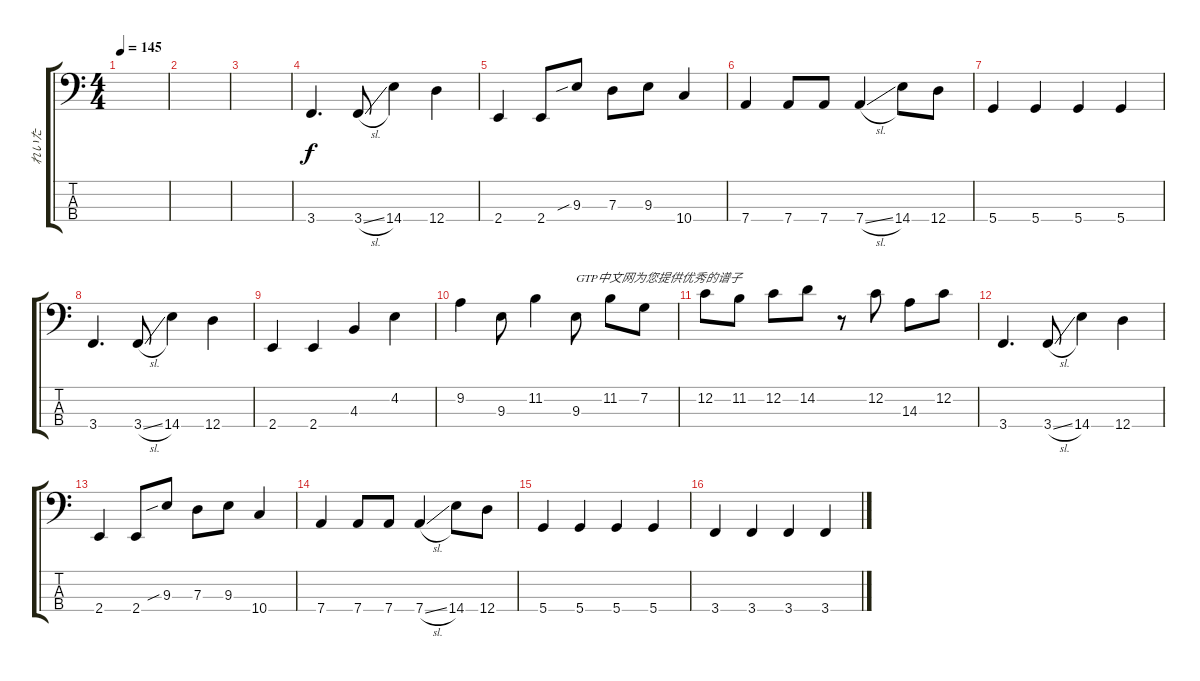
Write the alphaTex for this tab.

\track ("れいた" "れいた") {instrument electricbasspick}
\staff {score tabs}
\tuning (F2 C2 G1 D1) {hide}
\ts (4 4)
\tempo 145
\clef f4
\ks c
|
|
|
3.4.4{d} 3.4{sl}.8 14.4.4 12.4.4 |
2.4.4 2.4.8 9.3{sib}.8 7.3.8 9.3.8 10.4.4 |
7.4.4 7.4.8 7.4.8 7.4{sl}.4 14.4.8 12.4.8 |
5.4.4 5.4.4 5.4.4 5.4.4 |
3.4.4{d} 3.4{sl}.8 14.4.4 12.4.4 |
2.4.4 2.4.4 4.3.4 4.2.4 |
9.2.4 9.3.8 11.2.4 9.3.8{txt "GTP中文网为您提供优秀的谱子"} 11.2.8 7.2.8 |
12.2.8 11.2.8 12.2.8 14.2.8 r.8 12.2.8 14.3.8 12.2.8 |
3.4.4{d} 3.4{sl}.8 14.4.4 12.4.4 |
2.4.4 2.4.8 9.3{sib}.8 7.3.8 9.3.8 10.4.4 |
7.4.4 7.4.8 7.4.8 7.4{sl}.4 14.4.8 12.4.8 |
5.4.4 5.4.4 5.4.4 5.4.4 |
3.4.4 3.4.4 3.4.4 3.4.4
